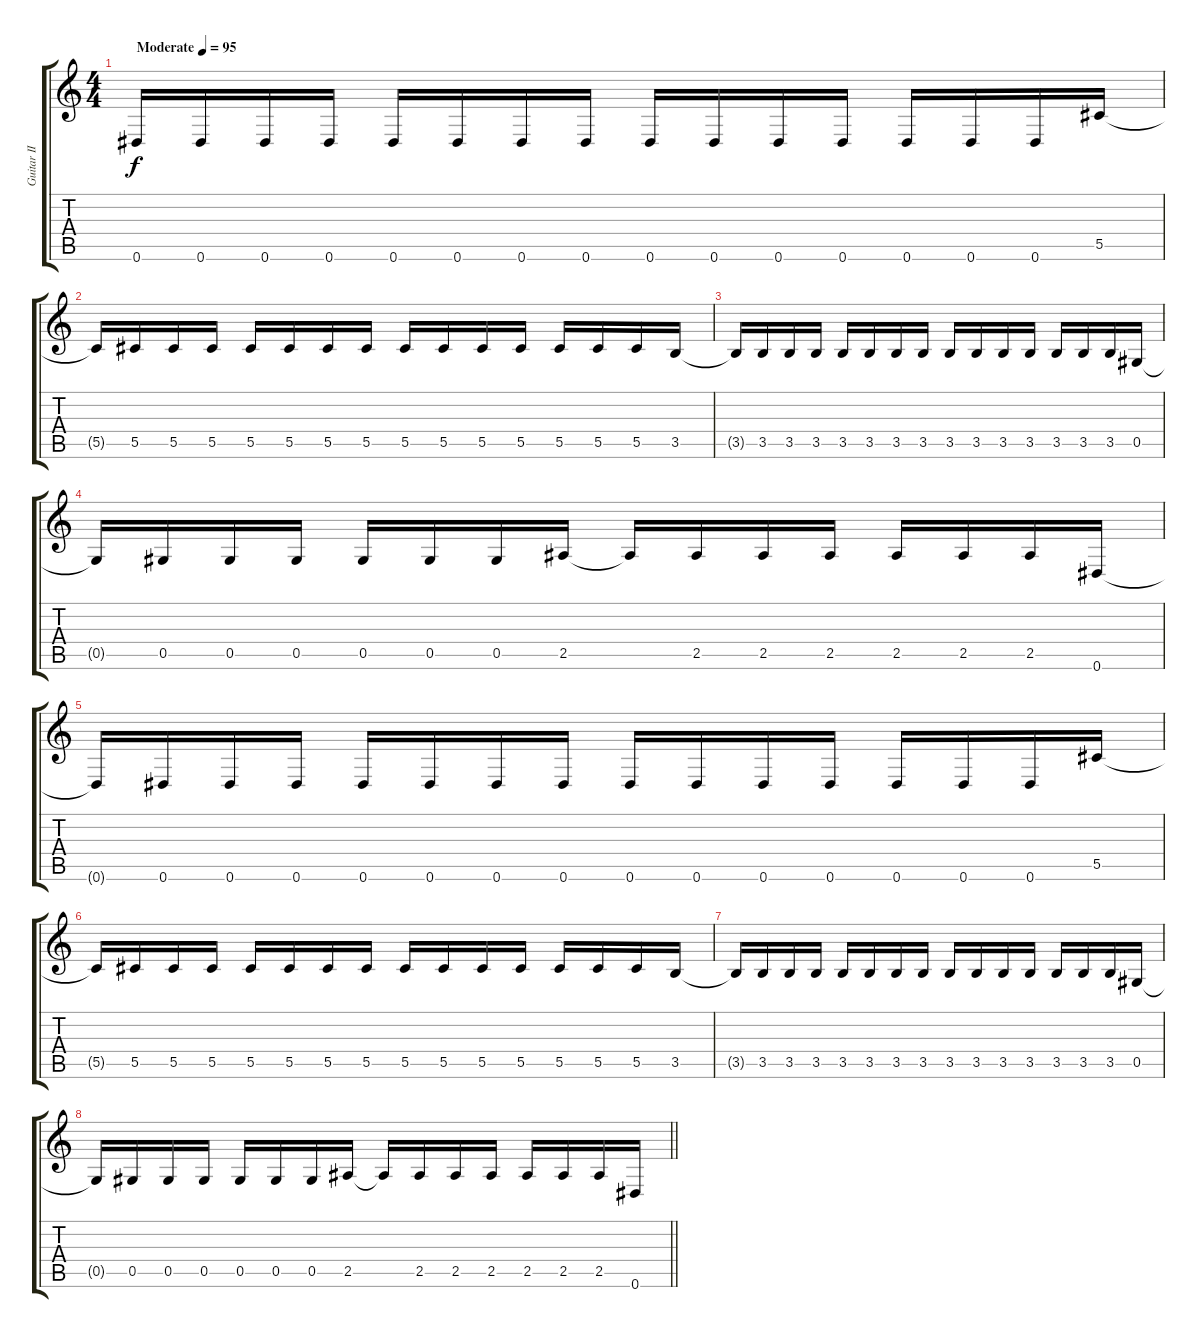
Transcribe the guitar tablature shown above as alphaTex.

\track ("Guitar II" "Guitar II") {instrument distortionguitar}
\staff {score tabs}
\tuning (Eb4 Bb3 Gb3 Db3 Ab2 Eb2) {hide}
\ts (4 4)
\tempo (95 "Moderate")
\clef g2
\ks c
0.6.16{dy f instrument distortionguitar} 0.6.16 0.6.16 0.6.16 0.6.16 0.6.16 0.6.16 0.6.16 0.6.16 0.6.16 0.6.16 0.6.16 0.6.16 0.6.16 0.6.16 5.5.16 |
5.5{t}.16 5.5.16 5.5.16 5.5.16 5.5.16 5.5.16 5.5.16 5.5.16 5.5.16 5.5.16 5.5.16 5.5.16 5.5.16 5.5.16 5.5.16 3.5.16 |
3.5{t}.16 3.5.16 3.5.16 3.5.16 3.5.16 3.5.16 3.5.16 3.5.16 3.5.16 3.5.16 3.5.16 3.5.16 3.5.16 3.5.16 3.5.16 0.5.16 |
0.5{t}.16 0.5.16 0.5.16 0.5.16 0.5.16 0.5.16 0.5.16 2.5.16 2.5{t}.16 2.5.16 2.5.16 2.5.16 2.5.16 2.5.16 2.5.16 0.6.16 |
0.6{t}.16 0.6.16 0.6.16 0.6.16 0.6.16 0.6.16 0.6.16 0.6.16 0.6.16 0.6.16 0.6.16 0.6.16 0.6.16 0.6.16 0.6.16 5.5.16 |
5.5{t}.16 5.5.16 5.5.16 5.5.16 5.5.16 5.5.16 5.5.16 5.5.16 5.5.16 5.5.16 5.5.16 5.5.16 5.5.16 5.5.16 5.5.16 3.5.16 |
3.5{t}.16 3.5.16 3.5.16 3.5.16 3.5.16 3.5.16 3.5.16 3.5.16 3.5.16 3.5.16 3.5.16 3.5.16 3.5.16 3.5.16 3.5.16 0.5.16 |
\barLineRight lightlight
0.5{t}.16 0.5.16 0.5.16 0.5.16 0.5.16 0.5.16 0.5.16 2.5.16 2.5{t}.16 2.5.16 2.5.16 2.5.16 2.5.16 2.5.16 2.5.16 0.6.16
